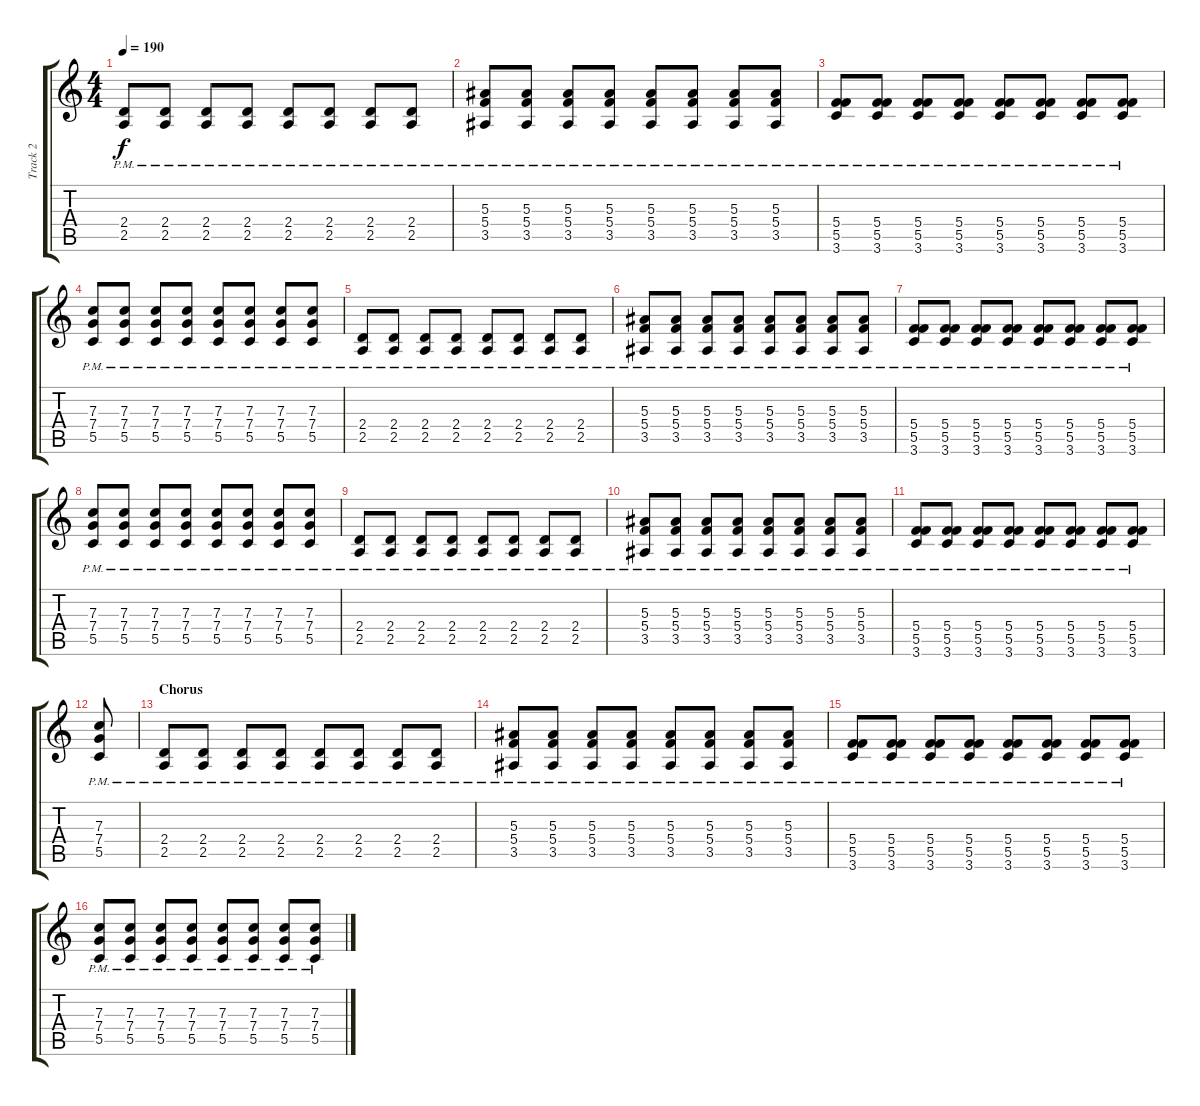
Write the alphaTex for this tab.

\track ("Track 2" "Track 2") {instrument overdrivenguitar}
\staff {score tabs}
\tuning (D4 A3 F3 C3 G2 D3) {hide}
\ts (4 4)
\tempo 190
\clef g2
\ks c
(2.4 2.5{pm}).8{dy f} (2.4 2.5{pm}).8 (2.4 2.5{pm}).8 (2.4 2.5{pm}).8 (2.4 2.5{pm}).8 (2.4 2.5{pm}).8 (2.4 2.5{pm}).8 (2.4 2.5{pm}).8 |
(5.3 5.4 3.5{pm}).8 (5.3 5.4 3.5{pm}).8 (5.3 5.4 3.5{pm}).8 (5.3 5.4 3.5{pm}).8 (5.3 5.4 3.5{pm}).8 (5.3 5.4 3.5{pm}).8 (5.3 5.4 3.5{pm}).8 (5.3 5.4 3.5{pm}).8 |
(5.4 5.5{pm} 3.6).8 (5.4 5.5{pm} 3.6).8 (5.4 5.5{pm} 3.6).8 (5.4 5.5{pm} 3.6).8 (5.4 5.5{pm} 3.6).8 (5.4 5.5{pm} 3.6).8 (5.4 5.5{pm} 3.6).8 (5.4 5.5{pm} 3.6).8 |
(7.3 7.4 5.5{pm}).8 (7.3 7.4 5.5{pm}).8 (7.3 7.4 5.5{pm}).8 (7.3 7.4 5.5{pm}).8 (7.3 7.4 5.5{pm}).8 (7.3 7.4 5.5{pm}).8 (7.3 7.4 5.5{pm}).8 (7.3 7.4 5.5{pm}).8 |
(2.4 2.5{pm}).8{volume 9} (2.4 2.5{pm}).8 (2.4 2.5{pm}).8 (2.4 2.5{pm}).8 (2.4 2.5{pm}).8 (2.4 2.5{pm}).8 (2.4 2.5{pm}).8 (2.4 2.5{pm}).8 |
(5.3 5.4 3.5{pm}).8 (5.3 5.4 3.5{pm}).8 (5.3 5.4 3.5{pm}).8 (5.3 5.4 3.5{pm}).8 (5.3 5.4 3.5{pm}).8 (5.3 5.4 3.5{pm}).8 (5.3 5.4 3.5{pm}).8 (5.3 5.4 3.5{pm}).8 |
(5.4 5.5{pm} 3.6).8 (5.4 5.5{pm} 3.6).8 (5.4 5.5{pm} 3.6).8 (5.4 5.5{pm} 3.6).8 (5.4 5.5{pm} 3.6).8 (5.4 5.5{pm} 3.6).8 (5.4 5.5{pm} 3.6).8 (5.4 5.5{pm} 3.6).8 |
(7.3 7.4 5.5{pm}).8 (7.3 7.4 5.5{pm}).8 (7.3 7.4 5.5{pm}).8 (7.3 7.4 5.5{pm}).8 (7.3 7.4 5.5{pm}).8 (7.3 7.4 5.5{pm}).8 (7.3 7.4 5.5{pm}).8 (7.3 7.4 5.5{pm}).8 |
(2.4 2.5{pm}).8{volume 9} (2.4 2.5{pm}).8 (2.4 2.5{pm}).8 (2.4 2.5{pm}).8 (2.4 2.5{pm}).8 (2.4 2.5{pm}).8 (2.4 2.5{pm}).8 (2.4 2.5{pm}).8 |
(5.3 5.4 3.5{pm}).8 (5.3 5.4 3.5{pm}).8 (5.3 5.4 3.5{pm}).8 (5.3 5.4 3.5{pm}).8 (5.3 5.4 3.5{pm}).8 (5.3 5.4 3.5{pm}).8 (5.3 5.4 3.5{pm}).8 (5.3 5.4 3.5{pm}).8 |
(5.4 5.5{pm} 3.6).8 (5.4 5.5{pm} 3.6).8 (5.4 5.5{pm} 3.6).8 (5.4 5.5{pm} 3.6).8 (5.4 5.5{pm} 3.6).8 (5.4 5.5{pm} 3.6).8 (5.4 5.5{pm} 3.6).8 (5.4 5.5{pm} 3.6).8 |
(7.3 7.4 5.5{pm}).8 |
\section ("" "Chorus")
(2.4 2.5{pm}).8{volume 14} (2.4 2.5{pm}).8 (2.4 2.5{pm}).8 (2.4 2.5{pm}).8 (2.4 2.5{pm}).8 (2.4 2.5{pm}).8 (2.4 2.5{pm}).8 (2.4 2.5{pm}).8 |
(5.3 5.4 3.5{pm}).8 (5.3 5.4 3.5{pm}).8 (5.3 5.4 3.5{pm}).8 (5.3 5.4 3.5{pm}).8 (5.3 5.4 3.5{pm}).8 (5.3 5.4 3.5{pm}).8 (5.3 5.4 3.5{pm}).8 (5.3 5.4 3.5{pm}).8 |
(5.4 5.5{pm} 3.6).8 (5.4 5.5{pm} 3.6).8 (5.4 5.5{pm} 3.6).8 (5.4 5.5{pm} 3.6).8 (5.4 5.5{pm} 3.6).8 (5.4 5.5{pm} 3.6).8 (5.4 5.5{pm} 3.6).8 (5.4 5.5{pm} 3.6).8 |
(7.3 7.4 5.5{pm}).8 (7.3 7.4 5.5{pm}).8 (7.3 7.4 5.5{pm}).8 (7.3 7.4 5.5{pm}).8 (7.3 7.4 5.5{pm}).8 (7.3 7.4 5.5{pm}).8 (7.3 7.4 5.5{pm}).8 (7.3 7.4 5.5{pm}).8
